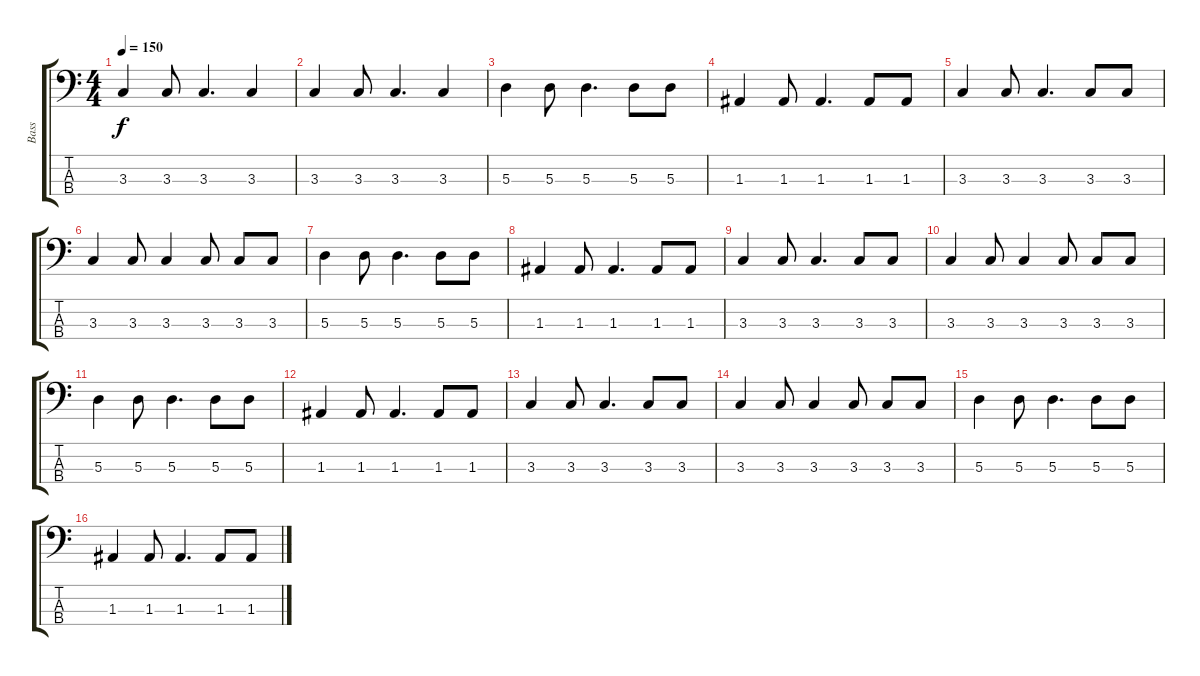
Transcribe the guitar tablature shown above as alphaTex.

\track ("Bass" "Bass") {instrument electricbassfinger}
\staff {score tabs}
\tuning (G2 D2 A1 E1) {hide}
\ts (4 4)
\tempo 150
\clef f4
\ks c
3.3.4{dy f} 3.3.8 3.3.4{d} 3.3.4 |
3.3.4 3.3.8 3.3.4{d} 3.3.4 |
5.3.4 5.3.8 5.3.4{d} 5.3.8 5.3.8 |
1.3.4 1.3.8 1.3.4{d} 1.3.8 1.3.8 |
3.3.4 3.3.8 3.3.4{d} 3.3.8 3.3.8 |
3.3.4 3.3.8 3.3.4 3.3.8 3.3.8 3.3.8 |
5.3.4 5.3.8 5.3.4{d} 5.3.8 5.3.8 |
1.3.4 1.3.8 1.3.4{d} 1.3.8 1.3.8 |
3.3.4 3.3.8 3.3.4{d} 3.3.8 3.3.8 |
3.3.4 3.3.8 3.3.4 3.3.8 3.3.8 3.3.8 |
5.3.4 5.3.8 5.3.4{d} 5.3.8 5.3.8 |
1.3.4 1.3.8 1.3.4{d} 1.3.8 1.3.8 |
3.3.4 3.3.8 3.3.4{d} 3.3.8 3.3.8 |
3.3.4 3.3.8 3.3.4 3.3.8 3.3.8 3.3.8 |
5.3.4 5.3.8 5.3.4{d} 5.3.8 5.3.8 |
1.3.4 1.3.8 1.3.4{d} 1.3.8 1.3.8
